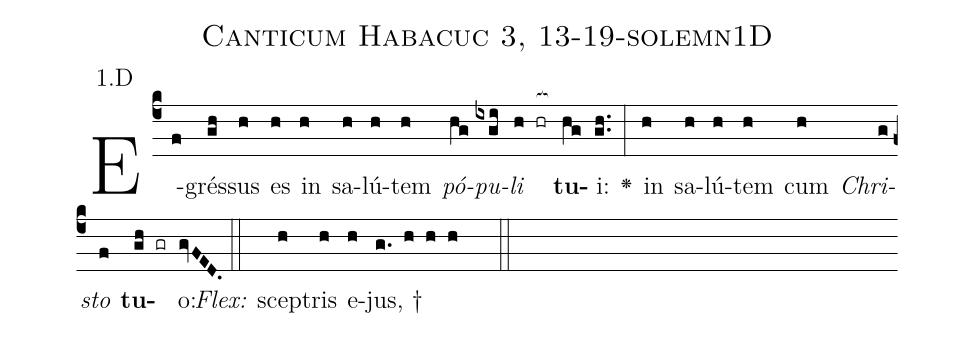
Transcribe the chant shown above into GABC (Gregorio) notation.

name: Canticum Habacuc 3, 13-19-solemn1D;
annotation: 1.D;
%%
(c4)E(f)grés(gh)sus(h) es(h) in(h) sa(h)lú(h)tem(h) <i>pó</i>(hg)<i>pu</i>(ixgi)<i>li</i>(h hr[ocb:1{]) <b>tu</b>(hg[ocb:0}])i:(gh..) <v>\greheightstar</v>(:) in(h) sa(h)lú(h)tem(h) cum(h) <i>Chri</i>(g)<i>sto</i>(f) <b>tu</b>(gh gr)o:(gvFED.) (::)
<i>Flex:</i>()  scep(h)tris(h) e(h)jus, †(g. h h h  ::)

%E(h) u(h) o(g) u(f) a(gh) e.(gvFED.) (::)
